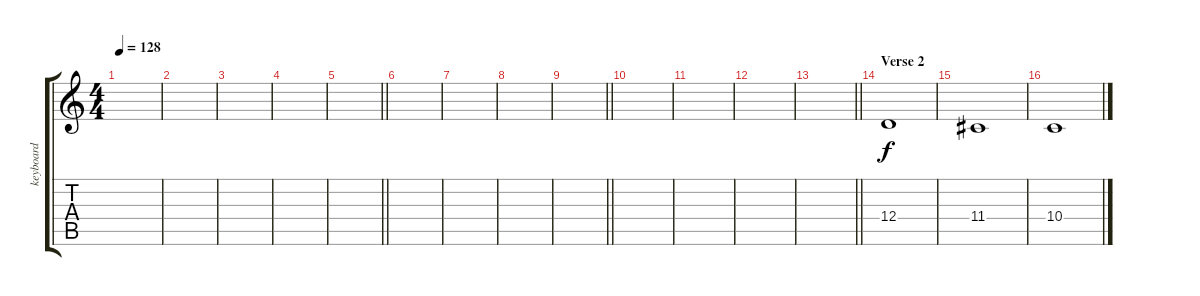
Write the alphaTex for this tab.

\track ("keyboard" "keyboard") {instrument rockorgan}
\staff {score tabs}
\tuning (E4 B3 G3 D3 A2 D2) {hide}
\ts (4 4)
\tempo 128
\clef g2
\ks c
|
|
|
|
\barLineRight lightlight
|
\section ("" "")
|
|
|
\barLineRight lightlight
|
\section ("" "")
|
|
|
\barLineRight lightlight
|
\section ("" "Verse 2")
12.4.1 |
11.4.1 |
10.4.1
